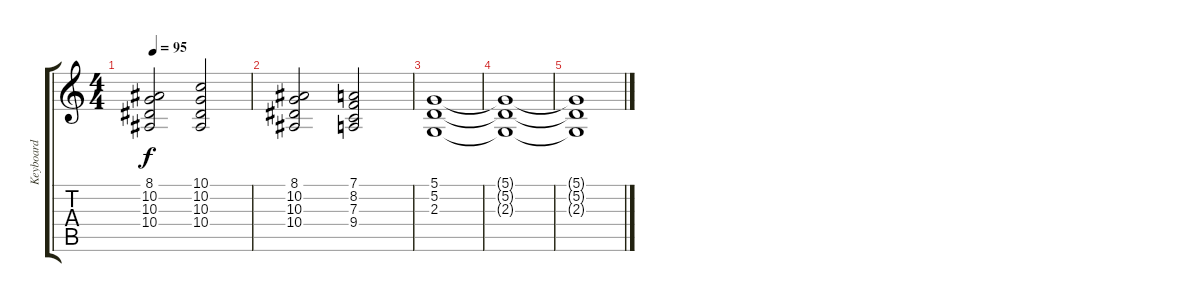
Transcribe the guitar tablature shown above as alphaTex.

\track ("Keyboard" "Keyboard") {instrument stringensemble1}
\staff {score tabs}
\tuning (D4 A3 F3 C3 G2 D2) {hide}
\ts (4 4)
\tempo 95
\clef g2
\ks c
(8.1 10.2 10.3 10.4).2{dy f} (10.1 10.2 10.3 10.4).2 |
(8.1 10.2 10.3 10.4).2 (7.1 8.2 7.3 9.4).2 |
(5.1 5.2 2.3).1{volume 0} |
(5.1{t} 5.2{t} 2.3{t}).1 |
(5.1{t} 5.2{t} 2.3{t}).1
